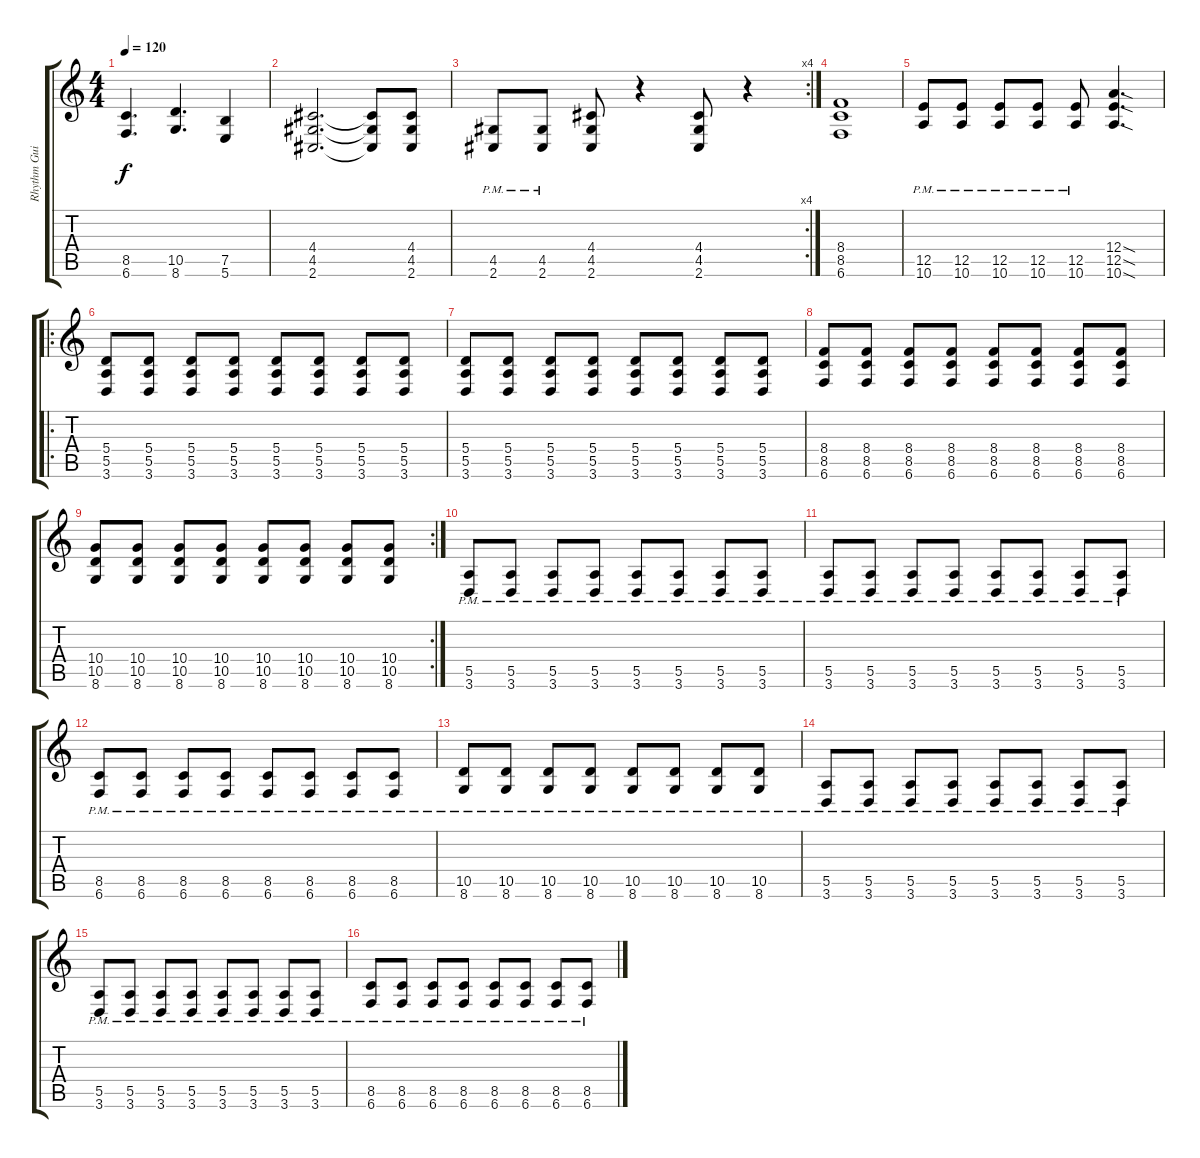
\track ("Rhythm Guitar 1" "Rhythm Gui") {instrument distortionguitar}
\staff {score tabs}
\tuning (B3 Gb3 D3 A2 E2 B1) {hide}
\ts (4 4)
\tempo 120
\clef g2
\ks c
(8.5 6.6).4{d dy f} (10.5 8.6).4{d} (7.5 5.6).4 |
(4.4 4.5 2.6).2{d} (4.4{t} 4.5{t} 2.6{t}).8 (4.4 4.5 2.6).8 |
\rc 4
(4.5{pm} 2.6{pm}).8 (4.5{pm} 2.6{pm}).8 (4.4 4.5 2.6).8 r.4 (4.4 4.5 2.6).8 r.4 |
(8.4 8.5 6.6).1 |
(12.5 10.6{pm}).8 (12.5 10.6{pm}).8 (12.5 10.6{pm}).8 (12.5 10.6{pm}).8 (12.5 10.6{pm}).8 (12.4{sod} 12.5{sod} 10.6{sod}).4{d} |
\ro
(5.4 5.5 3.6).8 (5.4 5.5 3.6).8 (5.4 5.5 3.6).8 (5.4 5.5 3.6).8 (5.4 5.5 3.6).8 (5.4 5.5 3.6).8 (5.4 5.5 3.6).8 (5.4 5.5 3.6).8 |
(5.4 5.5 3.6).8 (5.4 5.5 3.6).8 (5.4 5.5 3.6).8 (5.4 5.5 3.6).8 (5.4 5.5 3.6).8 (5.4 5.5 3.6).8 (5.4 5.5 3.6).8 (5.4 5.5 3.6).8 |
(8.4 8.5 6.6).8 (8.4 8.5 6.6).8 (8.4 8.5 6.6).8 (8.4 8.5 6.6).8 (8.4 8.5 6.6).8 (8.4 8.5 6.6).8 (8.4 8.5 6.6).8 (8.4 8.5 6.6).8 |
\rc 2
(10.4 10.5 8.6).8 (10.4 10.5 8.6).8 (10.4 10.5 8.6).8 (10.4 10.5 8.6).8 (10.4 10.5 8.6).8 (10.4 10.5 8.6).8 (10.4 10.5 8.6).8 (10.4 10.5 8.6).8 |
(5.5{pm} 3.6{pm}).8 (5.5{pm} 3.6{pm}).8 (5.5{pm} 3.6{pm}).8 (5.5{pm} 3.6{pm}).8 (5.5{pm} 3.6{pm}).8 (5.5{pm} 3.6{pm}).8 (5.5{pm} 3.6{pm}).8 (5.5{pm} 3.6{pm}).8 |
(5.5{pm} 3.6{pm}).8 (5.5{pm} 3.6{pm}).8 (5.5{pm} 3.6{pm}).8 (5.5{pm} 3.6{pm}).8 (5.5{pm} 3.6{pm}).8 (5.5{pm} 3.6{pm}).8 (5.5{pm} 3.6{pm}).8 (5.5{pm} 3.6{pm}).8 |
(8.5{pm} 6.6{pm}).8 (8.5{pm} 6.6{pm}).8 (8.5{pm} 6.6{pm}).8 (8.5{pm} 6.6{pm}).8 (8.5{pm} 6.6{pm}).8 (8.5{pm} 6.6{pm}).8 (8.5{pm} 6.6{pm}).8 (8.5{pm} 6.6{pm}).8 |
(10.5{pm} 8.6{pm}).8 (10.5{pm} 8.6{pm}).8 (10.5{pm} 8.6{pm}).8 (10.5{pm} 8.6{pm}).8 (10.5{pm} 8.6{pm}).8 (10.5{pm} 8.6{pm}).8 (10.5{pm} 8.6{pm}).8 (10.5{pm} 8.6{pm}).8 |
(5.5{pm} 3.6{pm}).8 (5.5{pm} 3.6{pm}).8 (5.5{pm} 3.6{pm}).8 (5.5{pm} 3.6{pm}).8 (5.5{pm} 3.6{pm}).8 (5.5{pm} 3.6{pm}).8 (5.5{pm} 3.6{pm}).8 (5.5{pm} 3.6{pm}).8 |
(5.5{pm} 3.6{pm}).8 (5.5{pm} 3.6{pm}).8 (5.5{pm} 3.6{pm}).8 (5.5{pm} 3.6{pm}).8 (5.5{pm} 3.6{pm}).8 (5.5{pm} 3.6{pm}).8 (5.5{pm} 3.6{pm}).8 (5.5{pm} 3.6{pm}).8 |
(8.5{pm} 6.6{pm}).8 (8.5{pm} 6.6{pm}).8 (8.5{pm} 6.6{pm}).8 (8.5{pm} 6.6{pm}).8 (8.5{pm} 6.6{pm}).8 (8.5{pm} 6.6{pm}).8 (8.5{pm} 6.6{pm}).8 (8.5{pm} 6.6{pm}).8
